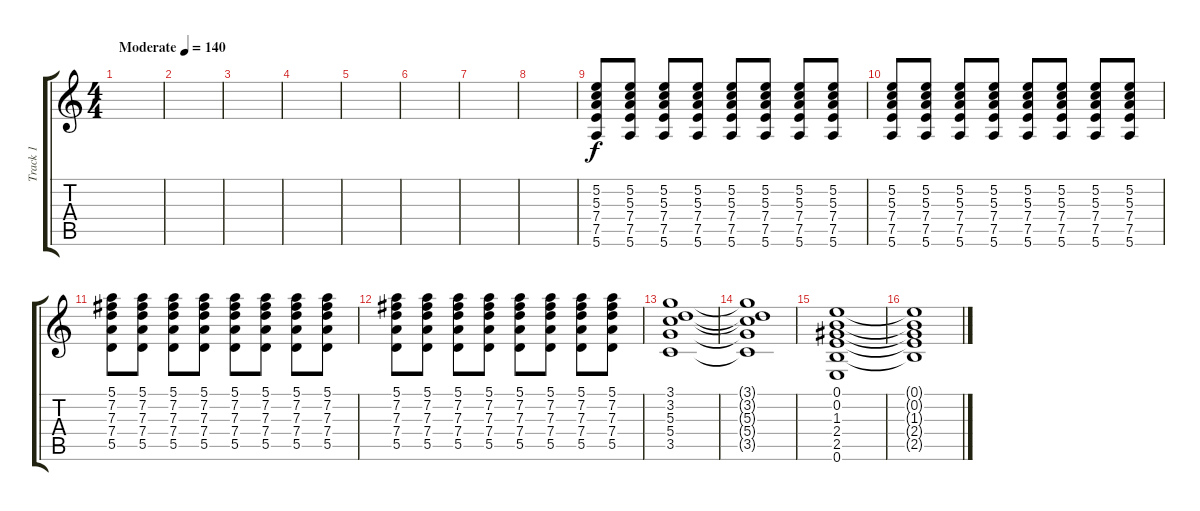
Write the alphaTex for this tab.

\track ("Track 1" "Track 1") {instrument distortionguitar}
\staff {score tabs}
\tuning (E4 B3 G3 D3 A2 E2) {hide}
\ts (4 4)
\tempo (140 "Moderate")
\clef g2
\ks c
|
|
|
|
|
|
|
|
(5.2 5.3 7.4 7.5 5.6).8{volume 10} (5.2 5.3 7.4 7.5 5.6).8 (5.2 5.3 7.4 7.5 5.6).8 (5.2 5.3 7.4 7.5 5.6).8 (5.2 5.3 7.4 7.5 5.6).8 (5.2 5.3 7.4 7.5 5.6).8 (5.2 5.3 7.4 7.5 5.6).8 (5.2 5.3 7.4 7.5 5.6).8 |
(5.2 5.3 7.4 7.5 5.6).8 (5.2 5.3 7.4 7.5 5.6).8 (5.2 5.3 7.4 7.5 5.6).8 (5.2 5.3 7.4 7.5 5.6).8 (5.2 5.3 7.4 7.5 5.6).8 (5.2 5.3 7.4 7.5 5.6).8 (5.2 5.3 7.4 7.5 5.6).8 (5.2 5.3 7.4 7.5 5.6).8 |
(5.1 7.2 7.3 7.4 5.5).8 (5.1 7.2 7.3 7.4 5.5).8 (5.1 7.2 7.3 7.4 5.5).8 (5.1 7.2 7.3 7.4 5.5).8 (5.1 7.2 7.3 7.4 5.5).8 (5.1 7.2 7.3 7.4 5.5).8 (5.1 7.2 7.3 7.4 5.5).8 (5.1 7.2 7.3 7.4 5.5).8 |
(5.1 7.2 7.3 7.4 5.5).8 (5.1 7.2 7.3 7.4 5.5).8 (5.1 7.2 7.3 7.4 5.5).8 (5.1 7.2 7.3 7.4 5.5).8 (5.1 7.2 7.3 7.4 5.5).8 (5.1 7.2 7.3 7.4 5.5).8 (5.1 7.2 7.3 7.4 5.5).8 (5.1 7.2 7.3 7.4 5.5).8 |
(3.1 3.2 5.3 5.4 3.5).1{volume 14 instrument distortionguitar} |
(3.1{t} 3.2{t} 5.3{t} 5.4{t} 3.5{t}).1 |
(0.1 0.2 1.3 2.4 2.5 0.6).1 |
(0.1{t} 0.2{t} 1.3{t} 2.4{t} 2.5{t}).1
